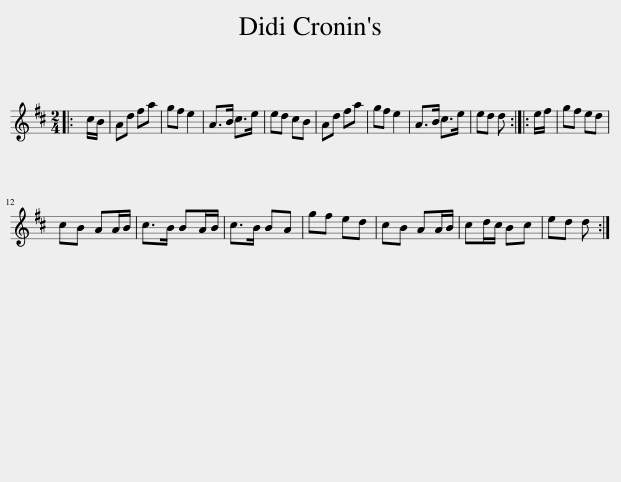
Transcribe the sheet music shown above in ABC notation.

X:1
L:1/8
M:2/4
I:linebreak $
K:D
V:1 treble
V:1
|: c/B/ | Ad fa | gf e2 | A>B c>e | ed cB | %5
 Ad fa | gf e2 | A>B c>e | ed d :: e/f/ | %10
 gf ed |$ cB AA/B/ | c>B BA/B/ | c>B BA | gf ed | %15
 cB AA/B/ | cd/c/ Bc | ed d :| %18
